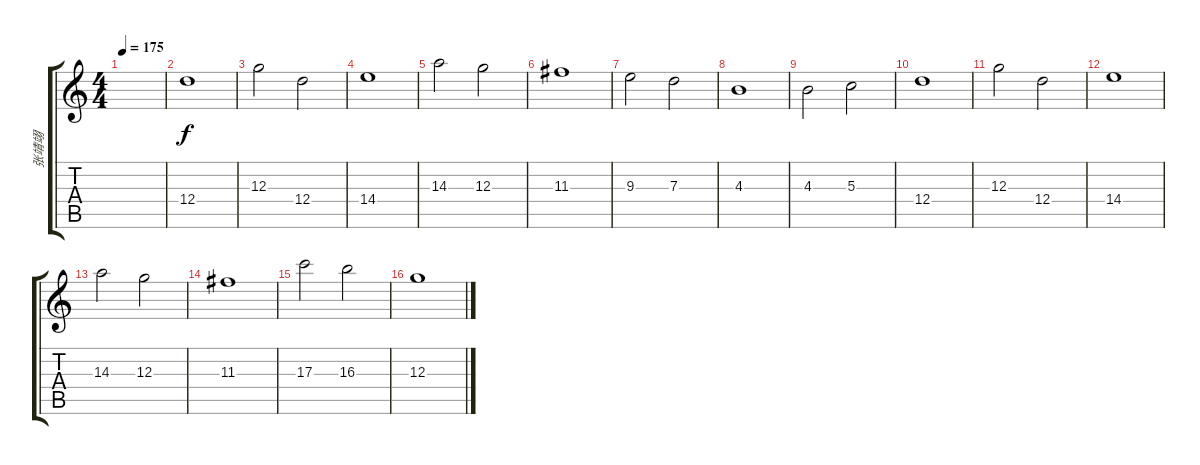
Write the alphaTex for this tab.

\track ("张靖翊" "张靖翊") {instrument overdrivenguitar}
\staff {score tabs}
\tuning (E4 B3 G3 D3 A2 E2) {hide}
\ts (4 4)
\tempo 175
\clef g2
\ks c
|
12.4.1 |
12.3.2 12.4.2 |
14.4.1 |
14.3.2 12.3.2 |
11.3.1 |
9.3.2 7.3.2 |
4.3.1 |
4.3.2 5.3.2 |
12.4.1 |
12.3.2{txt ""} 12.4.2 |
14.4.1 |
14.3.2 12.3.2 |
11.3.1 |
17.3.2 16.3.2 |
12.3.1
